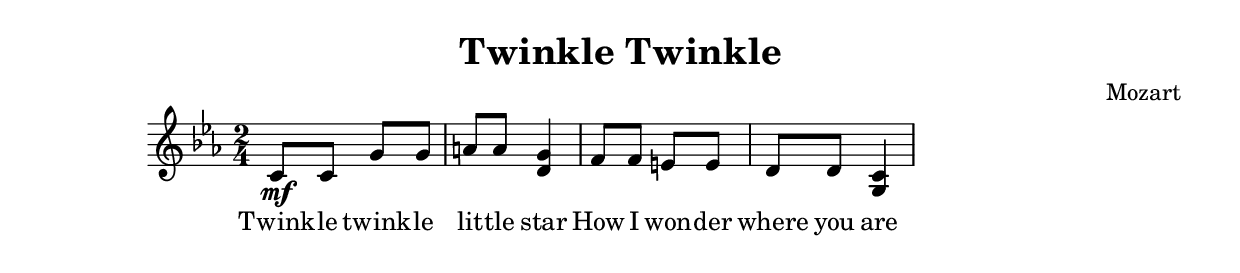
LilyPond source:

\header {
  title = "Twinkle Twinkle"
  composer = "Mozart"
}

\relative c' {
\time 2/4
\key c \minor
c8\mf c g' g
  a a <g d>4
   f8 f e e
   d d <c g>4

}

\addlyrics {
  Twink -- le twink -- le lit -- tle star
  How I won -- der where you are
}
